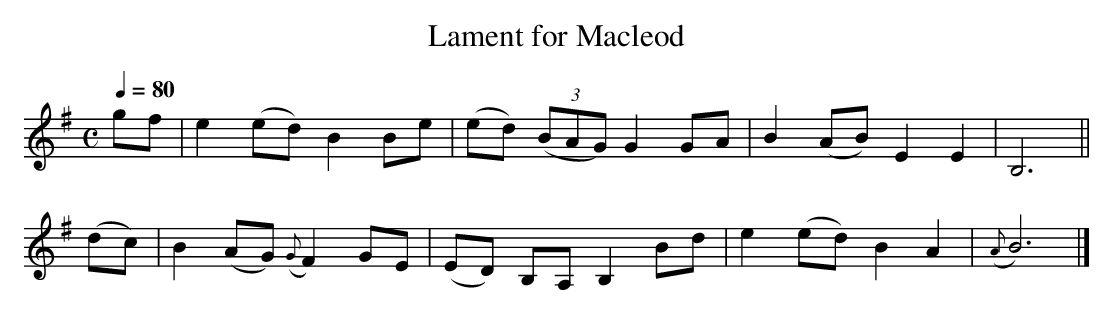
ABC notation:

X:1
T:Lament for Macleod
M:C
L:1/8
Q:1/4=80
K:EMin
 gf |e2 (ed)     B2  Be|(ed) (3(BAG)  G2  GA|B2 (AB) E2 E2|    B,6||
(dc)|B2 (AG) ({G}F2) GE|(ED)    B,A,  B,2 Bd|e2 (ed) B2 A2|({A}B6)|]
